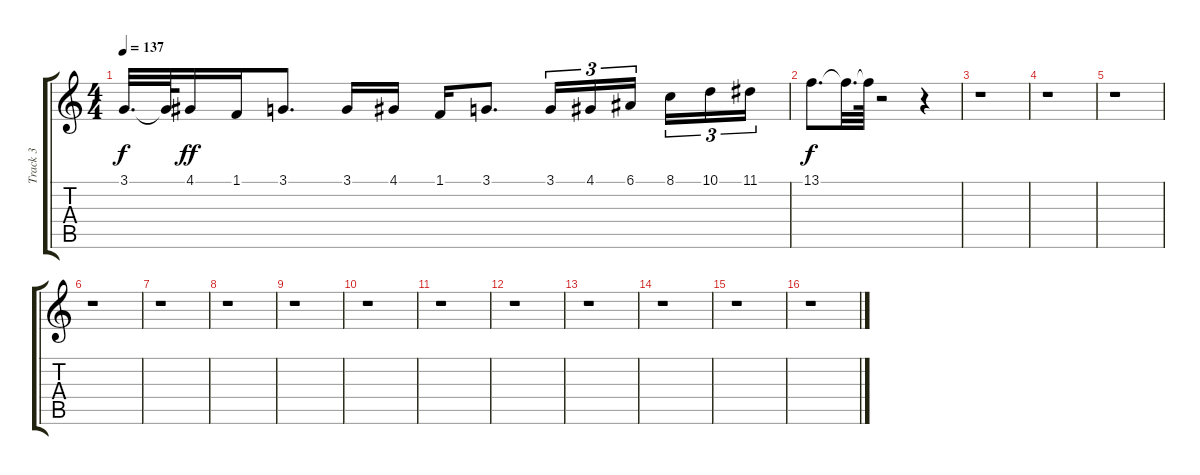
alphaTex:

\track ("Track 3" "Track 3") {instrument tenorsax}
\staff {score tabs}
\tuning (E4 B3 G3 D3 A2 E2) {hide}
\ts (4 4)
\tempo 137
\clef g2
\ks c
3.1.32{d dy f} 3.1{t}.64 4.1.16{dy ff} 1.1.16 3.1.8{d} 3.1.16 4.1.16 1.1.16 3.1.8{d} 3.1.16{tu (3 2)} 4.1.16{tu (3 2)} 6.1.16{tu (3 2) beam splitsecondary} 8.1.16{tu (3 2)} 10.1.16{tu (3 2)} 11.1.16{tu (3 2)} |
13.1.8{d dy f} 13.1{t}.32{d} 13.1{t}.64 r.2 r.4 |
r.1 |
r.1 |
r.1 |
r.1 |
r.1 |
r.1 |
r.1 |
r.1 |
r.1 |
r.1 |
r.1 |
r.1 |
r.1 |
r.1
